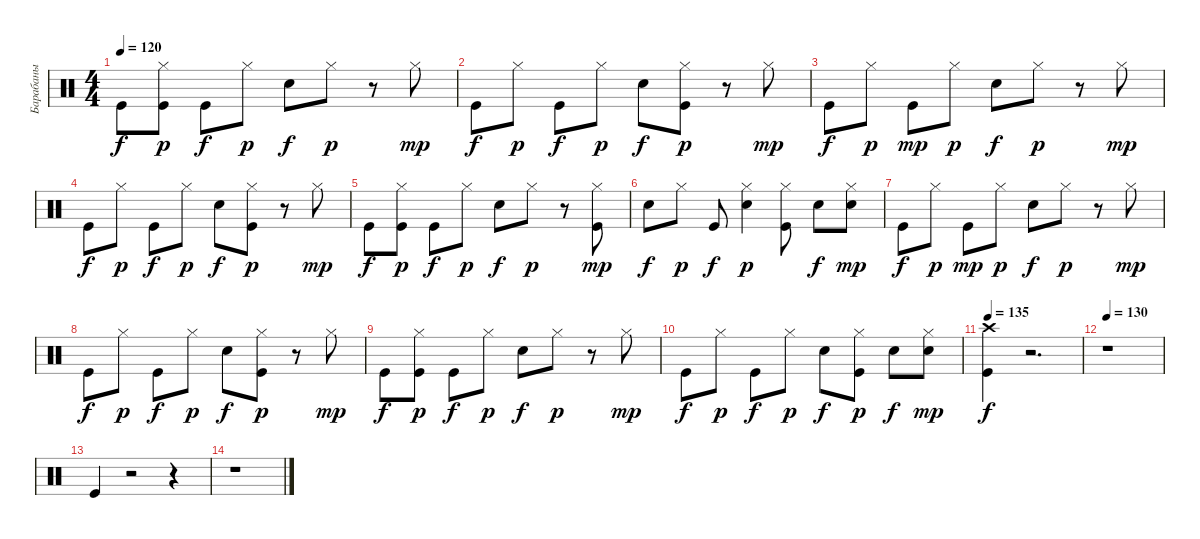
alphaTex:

\track ("Барабаны" "Барабаны") {instrument percussion}
\staff {score}
\articulation defaults
\ts (4 4)
\tempo 120
\clef neutral
\ks c "Kick (hit)".8{dy f}
("Kick (hit)" "Hi-Hat (closed)").8{dy p} "Kick (hit)".8{dy f} "Hi-Hat (closed)".8{dy p} "Snare (hit) 2".8{dy f} "Hi-Hat (closed)".8{dy p} r.8 "Hi-Hat (closed)".8{dy mp} |
"Kick (hit)".8{dy f} "Hi-Hat (closed)".8{dy p} "Kick (hit)".8{dy f} "Hi-Hat (closed)".8{dy p} "Snare (hit) 2".8{dy f} ("Kick (hit)" "Hi-Hat (closed)").8{dy p} r.8 "Hi-Hat (closed)".8{dy mp} |
"Kick (hit)".8{dy f} "Hi-Hat (closed)".8{dy p} "Kick (hit)".8{dy mp} "Hi-Hat (closed)".8{dy p} "Snare (hit) 2".8{dy f} "Hi-Hat (closed)".8{dy p} r.8 "Hi-Hat (closed)".8{dy mp} |
"Kick (hit)".8{dy f} "Hi-Hat (closed)".8{dy p} "Kick (hit)".8{dy f} "Hi-Hat (closed)".8{dy p} "Snare (hit) 2".8{dy f} ("Kick (hit)" "Hi-Hat (closed)").8{dy p} r.8 "Hi-Hat (closed)".8{dy mp} |
"Kick (hit)".8{dy f} ("Kick (hit)" "Hi-Hat (closed)").8{dy p} "Kick (hit)".8{dy f} "Hi-Hat (closed)".8{dy p} "Snare (hit) 2".8{dy f} "Hi-Hat (closed)".8{dy p} r.8 ("Kick (hit)" "Hi-Hat (closed)").8{dy mp} |
"Snare (hit) 2".8{dy f} "Hi-Hat (closed)".8{dy p} "Kick (hit)".8{dy f} ("Snare (hit) 2" "Hi-Hat (closed)").4{dy p} ("Kick (hit)" "Hi-Hat (closed)").8 "Snare (hit) 2".8{dy f} ("Snare (hit) 2" "Hi-Hat (closed)").8{dy mp} |
"Kick (hit)".8{dy f} "Hi-Hat (closed)".8{dy p} "Kick (hit)".8{dy mp} "Hi-Hat (closed)".8{dy p} "Snare (hit) 2".8{dy f} "Hi-Hat (closed)".8{dy p} r.8 "Hi-Hat (closed)".8{dy mp} |
"Kick (hit)".8{dy f} "Hi-Hat (closed)".8{dy p} "Kick (hit)".8{dy f} "Hi-Hat (closed)".8{dy p} "Snare (hit) 2".8{dy f} ("Kick (hit)" "Hi-Hat (closed)").8{dy p} r.8 "Hi-Hat (closed)".8{dy mp} |
"Kick (hit)".8{dy f} ("Kick (hit)" "Hi-Hat (closed)").8{dy p} "Kick (hit)".8{dy f} "Hi-Hat (closed)".8{dy p} "Snare (hit) 2".8{dy f} "Hi-Hat (closed)".8{dy p} r.8 "Hi-Hat (closed)".8{dy mp} |
"Kick (hit)".8{dy f} "Hi-Hat (closed)".8{dy p} "Kick (hit)".8{dy f} "Hi-Hat (closed)".8{dy p} "Snare (hit) 2".8{dy f} ("Kick (hit)" "Hi-Hat (closed)").8{dy p} "Snare (hit) 2".8{dy f} ("Snare (hit) 2" "Hi-Hat (closed)").8{dy mp} |
\tempo 135
("Crash high (hit)" "Kick (hit)").4{dy f} r.2{d} |
\tempo 130
r.1 |
"Kick (hit)".4 r.2 r.4 |
r.1
